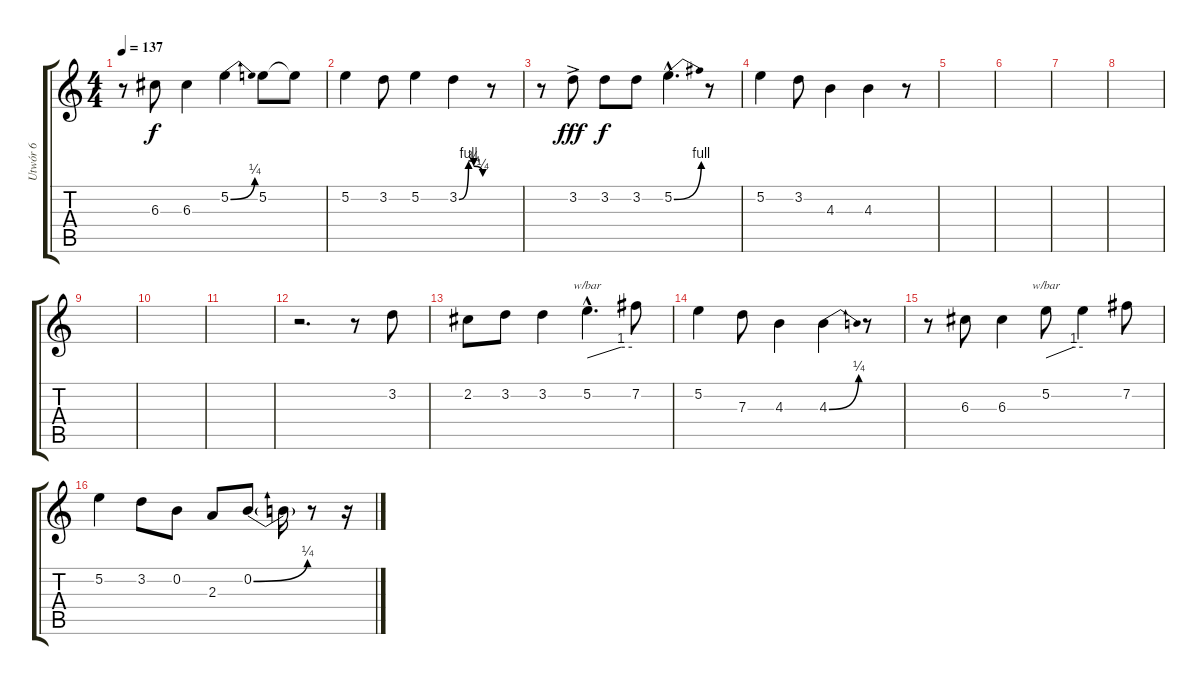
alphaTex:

\track ("Utwór 6" "Utwór 6") {instrument electricguitarjazz}
\staff {score tabs}
\tuning (E4 B3 G3 D3 A2 E2) {hide}
\ts (4 4)
\tempo 137
\clef g2
\ks c
r.8{dy f} 6.3.8 6.3.4 5.2{be (bend 0 0 60 1)}.4 5.2.8 5.2{t}.8 |
5.2.4 3.2.8 5.2.4 3.2{be (custom 0 0 24 4 30 4 37 3 60 1)}.4 r.8 |
r.8 3.2{ac}.8{dy fff} 3.2.8{dy f} 3.2.8 5.2{be (bend 0 0 60 4) hac}.4{d} r.8 |
5.2.4 3.2.8 4.3.4 4.3.4 r.8 |
|
|
|
|
|
|
|
r.2{d} r.8 3.2.8 |
2.2.8 3.2.8 3.2.4 5.2{hac}.4{d tbe (custom default 0 0 45 4 60 4)} 7.2.8 |
5.2.4 7.3.8 4.3.4 4.3{be (bend 0 0 60 1)}.4 r.8 |
r.8 6.3.8 6.3.4 5.2.8{tbe (custom default 0 0 45 4 60 4)} 5.2{t}.4 7.2.8 |
5.2.4 3.2.8 0.2.8 2.3.8 0.2{be (bend 0 0 60 1)}.8 0.2{t}.16 r.8 r.16
